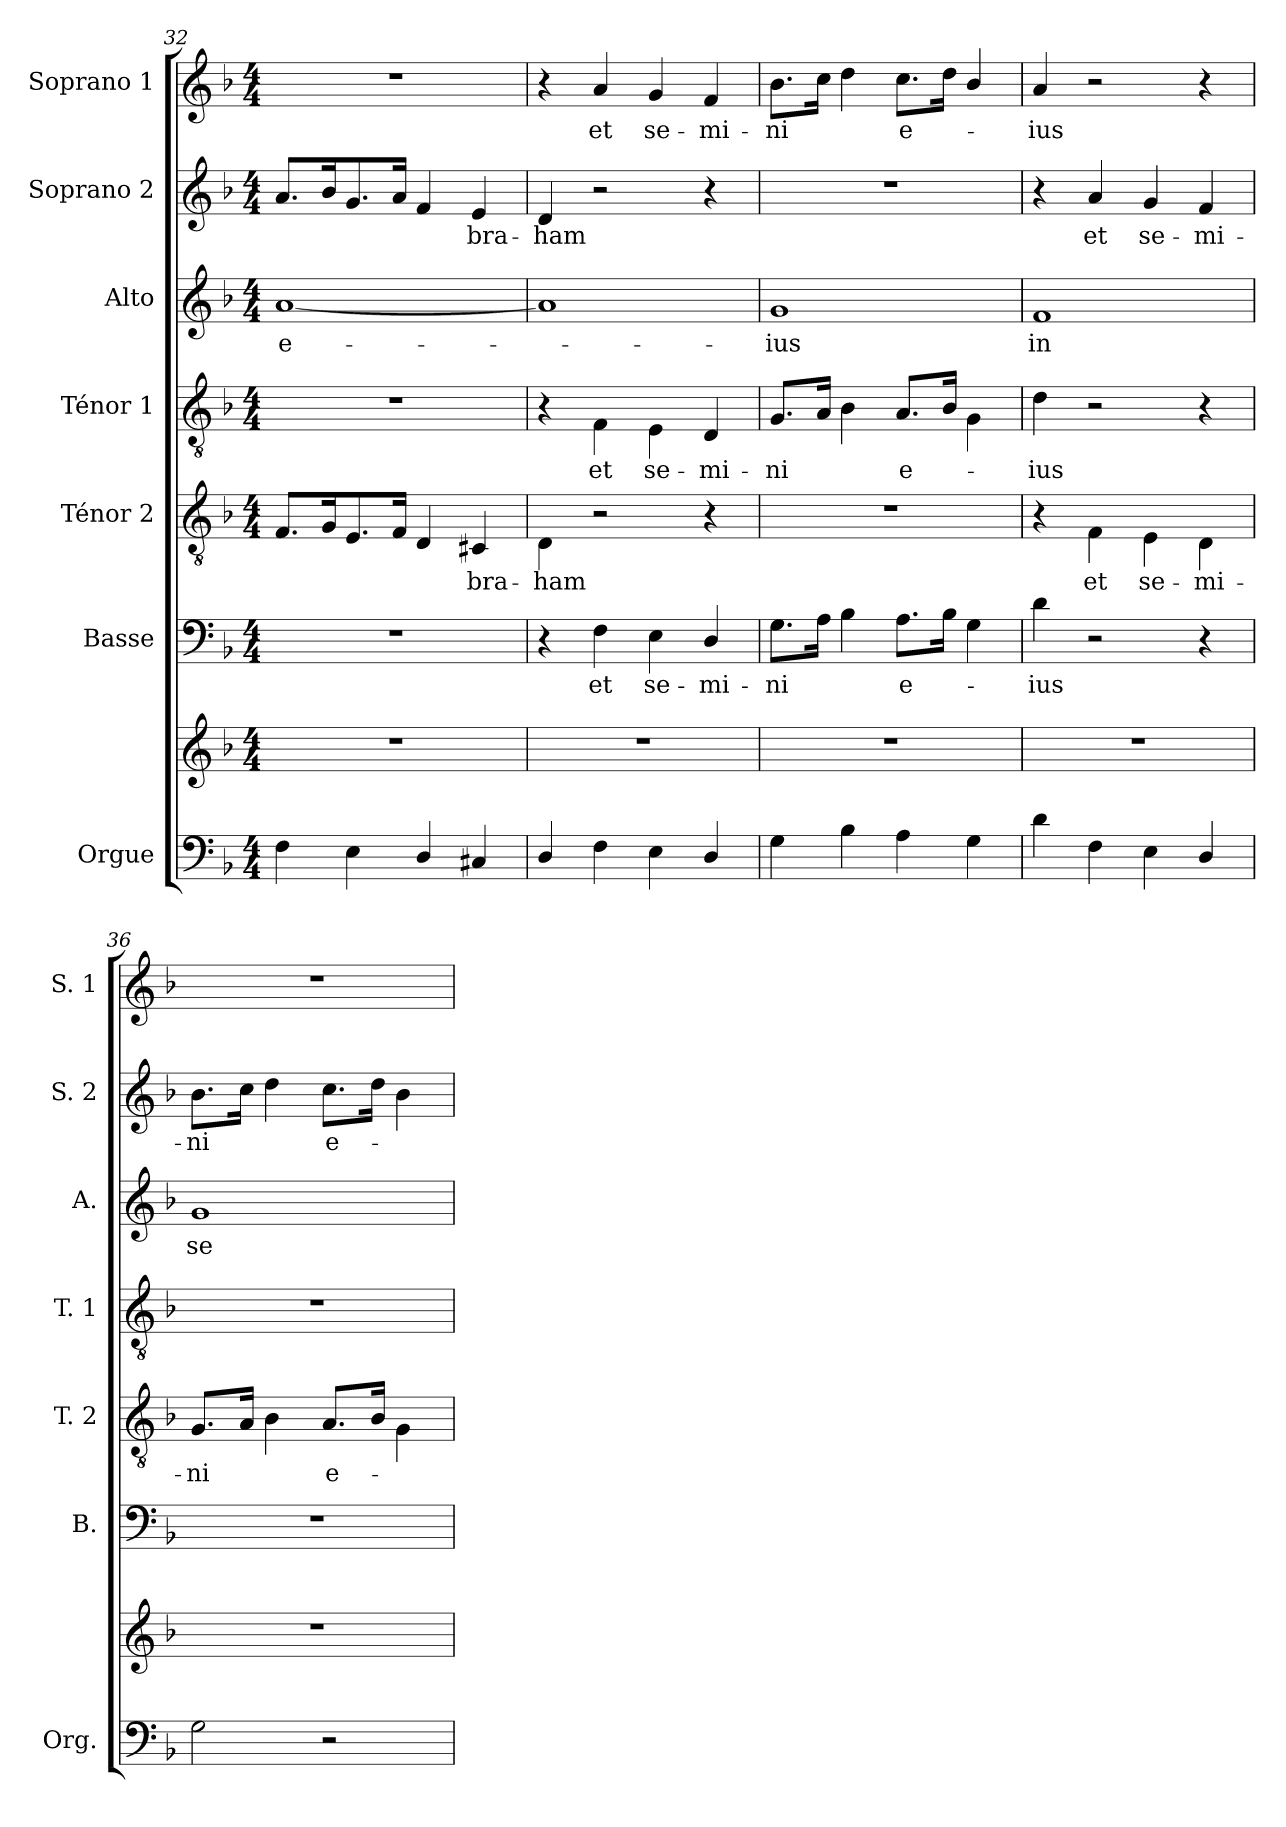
**kern	**kern	**kern	**text	**kern	**text	**kern	**text	**kern	**text	**kern	**text	**kern	**text
*part7	*part7	*part6	*part6	*part5	*part5	*part4	*part4	*part3	*part3	*part2	*part2	*part1	*part1
*staff8	*staff7	*staff6	*staff6	*staff5	*staff5	*staff4	*staff4	*staff3	*staff3	*staff2	*staff2	*staff1	*staff1
*I"Orgue	*	*I"Basse	*	*I"Ténor 2	*	*I"Ténor 1	*	*I"Alto	*	*I"Soprano 2	*	*I"Soprano 1	*
*I'Org.	*	*I'B.	*	*I'T. 2	*	*I'T. 1	*	*I'A.	*	*I'S. 2	*	*I'S. 1	*
*clefF4	*clefG2	*clefF4	*	*clefGv2	*	*clefGv2	*	*clefG2	*	*clefG2	*	*clefG2	*
*k[b-]	*k[b-]	*k[b-]	*	*k[b-]	*	*k[b-]	*	*k[b-]	*	*k[b-]	*	*k[b-]	*
*M4/4	*M4/4	*M4/4	*	*M4/4	*	*M4/4	*	*M4/4	*	*M4/4	*	*M4/4	*
=32	=32	=32	=32	=32	=32	=32	=32	=32	=32	=32	=32	=32	=32
!	!	!	!	!	!	!	!	!	!LO:LY:b	!	!	!	!
4F\	1r	1r	.	8.F/L	.	1r	.	[<1a	e-	8.a/L	.	1r	.
.	.	.	.	16G/K	.	.	.	.	.	16b-/K	.	.	.
4E\	.	.	.	8.E/	.	.	.	.	.	8.g/	.	.	.
.	.	.	.	16F/Jk	.	.	.	.	.	16a/Jk	.	.	.
4D/	.	.	.	4D/	.	.	.	.	.	4f/	.	.	.
!	!	!	!	!	!LO:LY:b	!	!	!	!	!	!LO:LY:b	!	!
4C#X/	.	.	.	4C#X/	-bra-	.	.	.	.	4e/	-bra-	.	.
=33	=33	=33	=33	=33	=33	=33	=33	=33	=33	=33	=33	=33	=33
!	!	!	!	!	!LO:LY:b	!	!	!	!	!	!LO:LY:b	!	!
4D/	1r	4r	.	4D\	-ham	4r	.	1a]	.	4d/	-ham	4r	.
!	!	!	!LO:LY:b	!	!	!	!LO:LY:b	!	!	!	!	!	!LO:LY:b
4F\	.	4F\	et	2r	.	4F\	et	.	.	2r	.	4a/	et
!	!	!	!LO:LY:b	!	!	!	!LO:LY:b	!	!	!	!	!	!LO:LY:b
4E\	.	4E\	se-	.	.	4E\	se-	.	.	.	.	4g/	se-
!	!	!	!LO:LY:b	!	!	!	!LO:LY:b	!	!	!	!	!	!LO:LY:b
4D/	.	4D/	-mi-	4r	.	4D/	-mi-	.	.	4r	.	4f/	-mi-
=34	=34	=34	=34	=34	=34	=34	=34	=34	=34	=34	=34	=34	=34
!	!	!	!LO:LY:b	!	!	!	!LO:LY:b	!	!LO:LY:b	!	!	!	!LO:LY:b
4G\	1r	8.G\L	-ni	1r	.	8.G/L	-ni	1g	-ius	1r	.	8.b-\L	-ni
.	.	16A\Jk	.	.	.	16A/Jk	.	.	.	.	.	16cc\Jk	.
4B-\	.	4B-\	.	.	.	4B-\	.	.	.	.	.	4dd\	.
!	!	!	!LO:LY:b	!	!	!	!LO:LY:b	!	!	!	!	!	!LO:LY:b
4A\	.	8.A\L	e-	.	.	8.A/L	e-	.	.	.	.	8.cc\L	e-
.	.	16B-\Jk	.	.	.	16B-/Jk	.	.	.	.	.	16dd\Jk	.
4G\	.	4G\	.	.	.	4G\	.	.	.	.	.	4b-/	.
!!LO:PB:g=z
=35	=35	=35	=35	=35	=35	=35	=35	=35	=35	=35	=35	=35	=35
!	!	!	!LO:LY:b	!	!	!	!LO:LY:b	!	!LO:LY:b	!	!	!	!LO:LY:b
4d\	1r	4d\	-ius	4r	.	4d\	-ius	1f	in	4r	.	4a/	-ius
!	!	!	!	!	!LO:LY:b	!	!	!	!	!	!LO:LY:b	!	!
4F\	.	2r	.	4F\	et	2r	.	.	.	4a/	et	2r	.
!	!	!	!	!	!LO:LY:b	!	!	!	!	!	!LO:LY:b	!	!
4E\	.	.	.	4E\	se-	.	.	.	.	4g/	se-	.	.
!	!	!	!	!	!LO:LY:b	!	!	!	!	!	!LO:LY:b	!	!
4D/	.	4r	.	4D\	-mi-	4r	.	.	.	4f/	-mi-	4r	.
=36	=36	=36	=36	=36	=36	=36	=36	=36	=36	=36	=36	=36	=36
!	!	!	!	!	!LO:LY:b	!	!	!	!LO:LY:b	!	!LO:LY:b	!	!
2G\	1r	1r	.	8.G/L	-ni	1r	.	1g	se-	8.b-\L	-ni	1r	.
.	.	.	.	16A/Jk	.	.	.	.	.	16cc\Jk	.	.	.
.	.	.	.	4B-\	.	.	.	.	.	4dd\	.	.	.
!	!	!	!	!	!LO:LY:b	!	!	!	!	!	!LO:LY:b	!	!
2r	.	.	.	8.A/L	e-	.	.	.	.	8.cc\L	e-	.	.
.	.	.	.	16B-/Jk	.	.	.	.	.	16dd\Jk	.	.	.
.	.	.	.	4G\	.	.	.	.	.	4b-\	.	.	.
=	=	=	=	=	=	=	=	=	=	=	=	=	=
*-	*-	*-	*-	*-	*-	*-	*-	*-	*-	*-	*-	*-	*-
